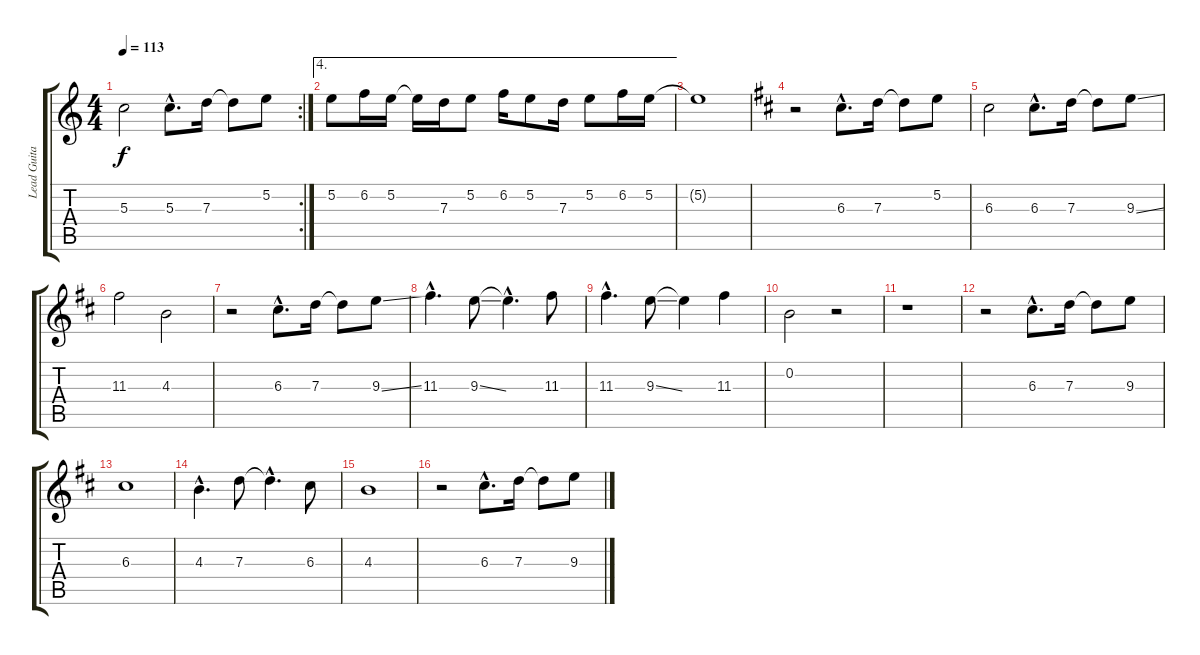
\track ("Lead Guitar- Ottmar Liebert" "Lead Guita") {instrument acousticguitarnylon}
\staff {score tabs}
\tuning (E4 B3 G3 D3 A2 E2) {hide}
\rc 2
\ts (4 4)
\tempo 113
\clef g2
\ks c
5.3.2{dy f} 5.3{hac}.8{d} 7.3.16 7.3{t}.8 5.2.8 |
\ae 4
5.2.8 6.2.16 5.2.16 5.2{t}.16 7.3.16 5.2.8 6.2.16 5.2.8 7.3.16 5.2.8 6.2.16 5.2.16 |
5.2{t}.1 |
\ks d
r.2 6.3{hac}.8{d} 7.3.16 7.3{t}.8 5.2.8 |
6.3.2 6.3{hac}.8{d} 7.3.16 7.3{t}.8 9.3{ss}.8 |
11.3.2 4.3.2 |
r.2 6.3{hac}.8{d} 7.3.16 7.3{t}.8 9.3{ss}.8 |
11.3{hac}.4{d} 9.3{ss}.8 9.3{hac t}.4{d} 11.3.8 |
11.3{hac}.4{d} 9.3{ss}.8 9.3{t}.4 11.3.4 |
0.2.2 r.2 |
r.1 |
r.2 6.3{hac}.8{d} 7.3.16 7.3{t}.8 9.3.8 |
6.3.1 |
4.3{hac}.4{d} 7.3.8 7.3{hac t}.4{d} 6.3.8 |
4.3.1 |
r.2 6.3{hac}.8{d} 7.3.16 7.3{t}.8 9.3.8
